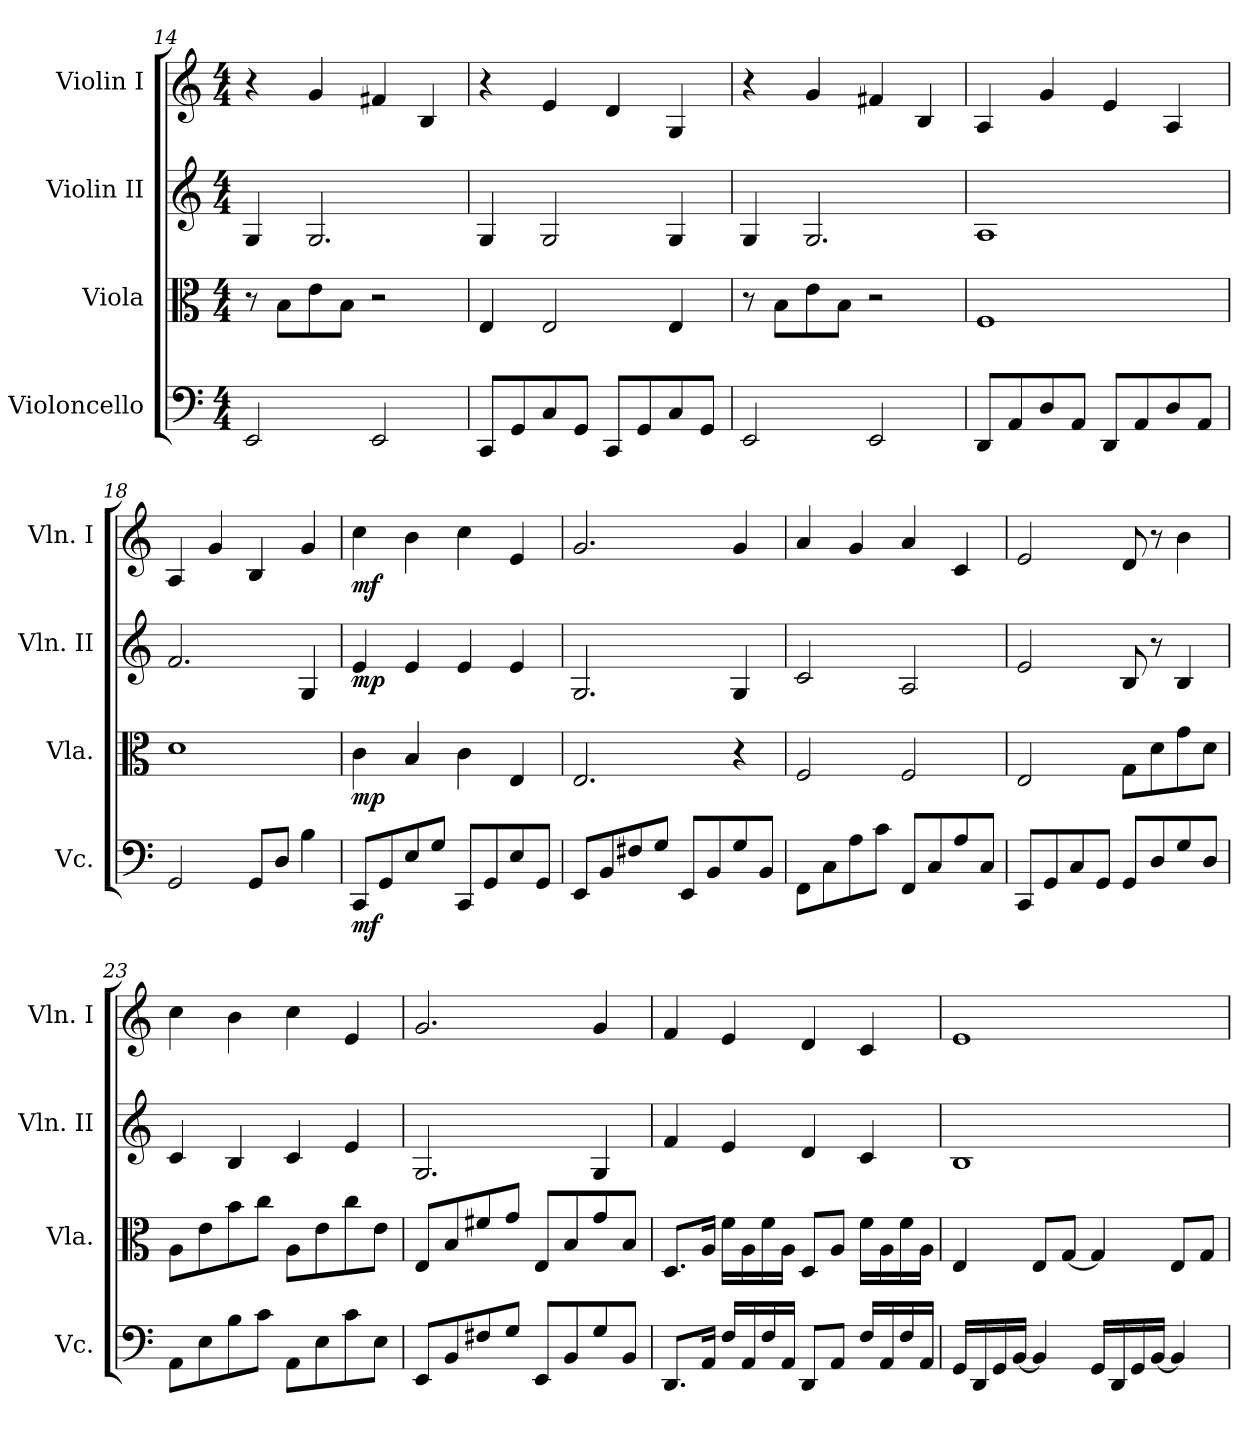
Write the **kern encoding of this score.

**kern	**dynam	**kern	**dynam	**kern	**dynam	**kern	**dynam
*part4	*part4	*part3	*part3	*part2	*part2	*part1	*part1
*staff4	*staff4	*staff3	*staff3	*staff2	*staff2	*staff1	*staff1
*I"Violoncello	*	*I"Viola	*	*I"Violin II	*	*I"Violin I	*
*I'Vc.	*	*I'Vla.	*	*I'Vln. II	*	*I'Vln. I	*
*clefF4	*	*clefC3	*	*clefG2	*	*clefG2	*
*k[]	*	*k[]	*	*k[]	*	*k[]	*
*M4/4	*	*M4/4	*	*M4/4	*	*M4/4	*
=14	=14	=14	=14	=14	=14	=14	=14
2EE/	.	8r	.	4G/	.	4r	.
.	.	8B\L	.	.	.	.	.
.	.	8e\	.	2.G/	.	4g/	.
.	.	8B\J	.	.	.	.	.
2EE/	.	2r	.	.	.	4f#X/	.
.	.	.	.	.	.	4B/	.
=15	=15	=15	=15	=15	=15	=15	=15
8CC/L	.	4E/	.	4G/	.	4r	.
8GG/	.	.	.	.	.	.	.
8C/	.	2E/	.	2G/	.	4e/	.
8GG/J	.	.	.	.	.	.	.
8CC/L	.	.	.	.	.	4d/	.
8GG/	.	.	.	.	.	.	.
8C/	.	4E/	.	4G/	.	4G/	.
8GG/J	.	.	.	.	.	.	.
=16	=16	=16	=16	=16	=16	=16	=16
2EE/	.	8r	.	4G/	.	4r	.
.	.	8B\L	.	.	.	.	.
.	.	8e\	.	2.G/	.	4g/	.
.	.	8B\J	.	.	.	.	.
2EE/	.	2r	.	.	.	4f#X/	.
.	.	.	.	.	.	4B/	.
!!LO:LB:g=z
=17	=17	=17	=17	=17	=17	=17	=17
8DD/L	.	1F	.	1A	.	4A/	.
8AA/	.	.	.	.	.	.	.
8D/	.	.	.	.	.	4g/	.
8AA/J	.	.	.	.	.	.	.
8DD/L	.	.	.	.	.	4e/	.
8AA/	.	.	.	.	.	.	.
8D/	.	.	.	.	.	4A/	.
8AA/J	.	.	.	.	.	.	.
=18	=18	=18	=18	=18	=18	=18	=18
2GG/	.	1d	.	2.f/	.	4A/	.
.	.	.	.	.	.	4g/	.
8GG/L	.	.	.	.	.	4B/	.
8D/J	.	.	.	.	.	.	.
4B\	.	.	.	4G/	.	4g/	.
=19	=19	=19	=19	=19	=19	=19	=19
!	!LO:DY:b	!	!LO:DY:b	!	!LO:DY:b	!	!LO:DY:b
8CC/L	mf	4c\	mp	4e/	mp	4cc\	mf
8GG/	.	.	.	.	.	.	.
8E/	.	4B/	.	4e/	.	4b\	.
8G/J	.	.	.	.	.	.	.
8CC/L	.	4c\	.	4e/	.	4cc\	.
8GG/	.	.	.	.	.	.	.
8E/	.	4E/	.	4e/	.	4e/	.
8GG/J	.	.	.	.	.	.	.
!!LO:PB:g=z
=20	=20	=20	=20	=20	=20	=20	=20
8EE/L	.	2.E/	.	2.G/	.	2.g/	.
8BB/	.	.	.	.	.	.	.
8F#X/	.	.	.	.	.	.	.
8G/J	.	.	.	.	.	.	.
8EE/L	.	.	.	.	.	.	.
8BB/	.	.	.	.	.	.	.
8G/	.	4r	.	4G/	.	4g/	.
8BB/J	.	.	.	.	.	.	.
=21	=21	=21	=21	=21	=21	=21	=21
8FF\L	.	2F/	.	2c/	.	4a/	.
8C\	.	.	.	.	.	.	.
8A\	.	.	.	.	.	4g/	.
8c\J	.	.	.	.	.	.	.
8FF/L	.	2F/	.	2A/	.	4a/	.
8C/	.	.	.	.	.	.	.
8A/	.	.	.	.	.	4c/	.
8C/J	.	.	.	.	.	.	.
=22	=22	=22	=22	=22	=22	=22	=22
8CC/L	.	2E/	.	2e/	.	2e/	.
8GG/	.	.	.	.	.	.	.
8C/	.	.	.	.	.	.	.
8GG/J	.	.	.	.	.	.	.
8GG/L	.	8G\L	.	8B/	.	8d/	.
8D/	.	8d\	.	8r	.	8r	.
8G/	.	8g\	.	4B/	.	4b\	.
8D/J	.	8d\J	.	.	.	.	.
!!LO:LB:g=z
=23	=23	=23	=23	=23	=23	=23	=23
8AA\L	.	8A\L	.	4c/	.	4cc\	.
8E\	.	8e\	.	.	.	.	.
8B\	.	8b\	.	4B/	.	4b\	.
8c\J	.	8cc\J	.	.	.	.	.
8AA\L	.	8A\L	.	4c/	.	4cc\	.
8E\	.	8e\	.	.	.	.	.
8c\	.	8cc\	.	4e/	.	4e/	.
8E\J	.	8e\J	.	.	.	.	.
=24	=24	=24	=24	=24	=24	=24	=24
8EE/L	.	8E/L	.	2.G/	.	2.g/	.
8BB/	.	8B/	.	.	.	.	.
8F#X/	.	8f#X/	.	.	.	.	.
8G/J	.	8g/J	.	.	.	.	.
8EE/L	.	8E/L	.	.	.	.	.
8BB/	.	8B/	.	.	.	.	.
8G/	.	8g/	.	4G/	.	4g/	.
8BB/J	.	8B/J	.	.	.	.	.
=25	=25	=25	=25	=25	=25	=25	=25
8.DD/L	.	8.D/L	.	4f/	.	4f/	.
16AA/Jk	.	16A/Jk	.	.	.	.	.
16F/LL	.	16f\LL	.	4e/	.	4e/	.
16AA/	.	16A\	.	.	.	.	.
16F/	.	16f\	.	.	.	.	.
16AA/JJ	.	16A\JJ	.	.	.	.	.
8DD/L	.	8D/L	.	4d/	.	4d/	.
8AA/J	.	8A/J	.	.	.	.	.
16F/LL	.	16f\LL	.	4c/	.	4c/	.
16AA/	.	16A\	.	.	.	.	.
16F/	.	16f\	.	.	.	.	.
16AA/JJ	.	16A\JJ	.	.	.	.	.
!!LO:LB:g=z
=26	=26	=26	=26	=26	=26	=26	=26
16GG/LL	.	4E/	.	1B	.	1e	.
16DD/	.	.	.	.	.	.	.
16GG/	.	.	.	.	.	.	.
[16BB/JJ	.	.	.	.	.	.	.
4BB/]	.	8E/L	.	.	.	.	.
.	.	[8G/J	.	.	.	.	.
16GG/LL	.	4G/]	.	.	.	.	.
16DD/	.	.	.	.	.	.	.
16GG/	.	.	.	.	.	.	.
[16BB/JJ	.	.	.	.	.	.	.
4BB/]	.	8E/L	.	.	.	.	.
.	.	8G/J	.	.	.	.	.
=	=	=	=	=	=	=	=
*-	*-	*-	*-	*-	*-	*-	*-
